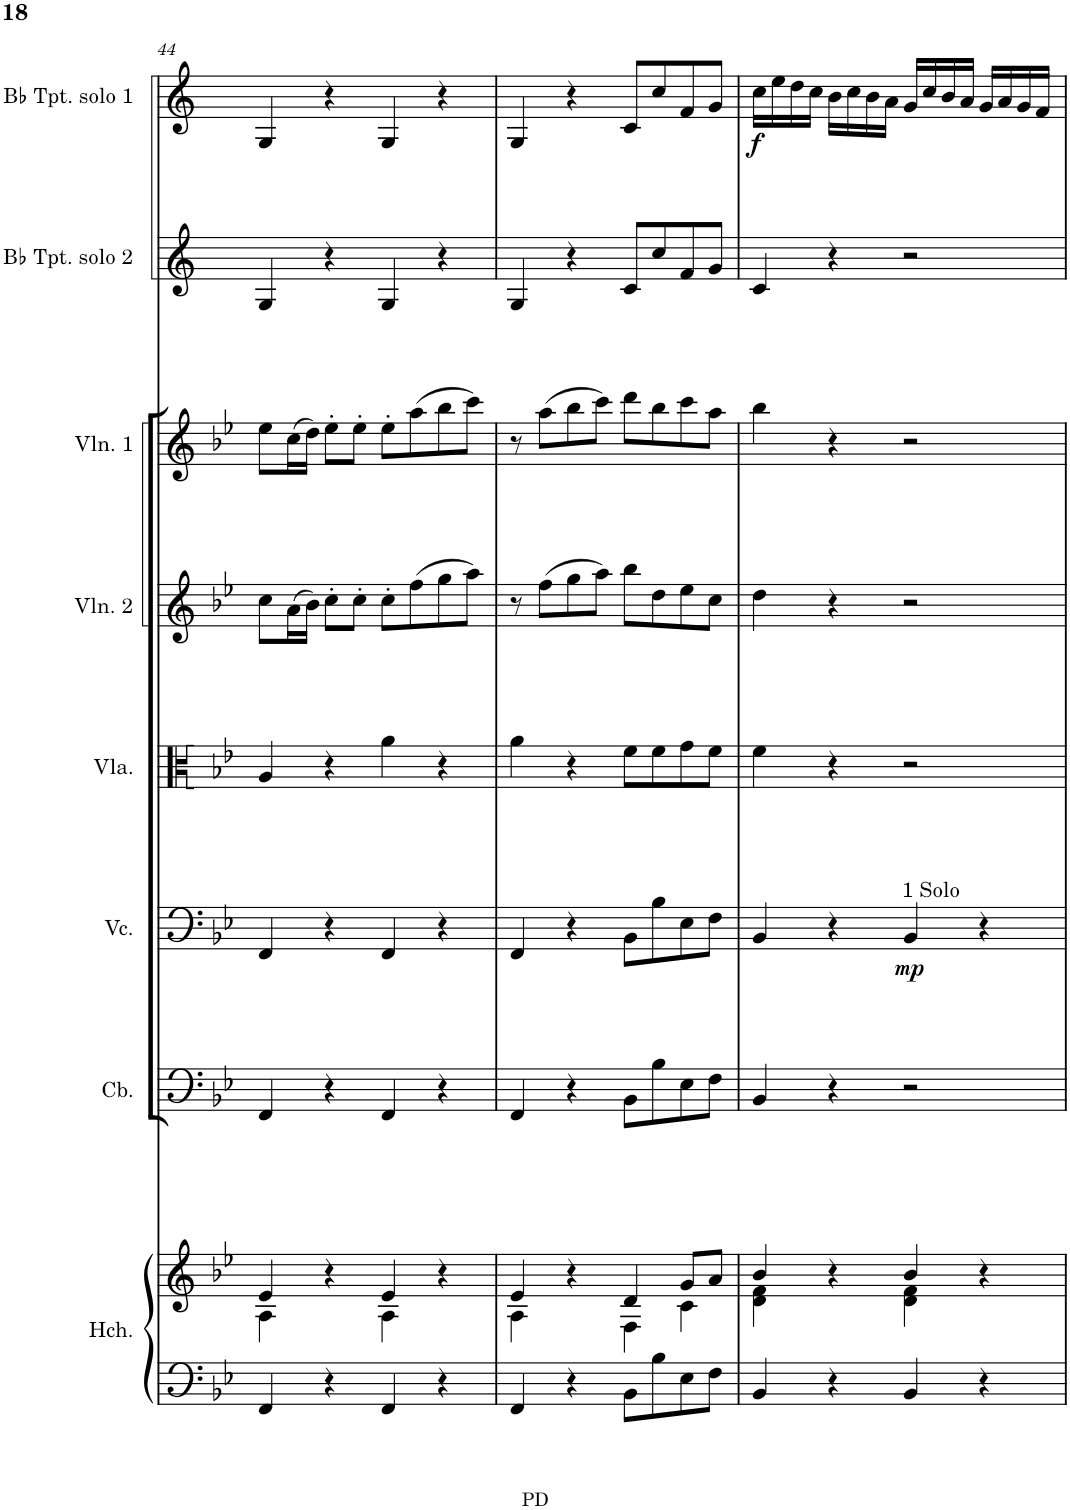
**kern	**kern	**kern	**kern	**dynam	**kern	**kern	**kern	**kern	**kern	**dynam
*part8	*part8	*part7	*part6	*part6	*part5	*part4	*part3	*part2	*part1	*part1
*staff9	*staff8	*staff7	*staff6	*staff6	*staff5	*staff4	*staff3	*staff2	*staff1	*staff1
*I"Harpsichord	*	*I"Contrabass	*I"Violoncello	*	*I"Viola	*I"Violin 2	*I"Violin 1	*I"Bb Trumpet solo 2	*I"Bb Trumpet solo 1	*
*I'Hch.	*	*I'Cb.	*I'Vc.	*	*I'Vla.	*I'Vln. 2	*I'Vln. 1	*I'Bb Tpt. solo 2	*I'Bb Tpt. solo 1	*
!!LO:PB:g=z
*clefF4	*clefG2	*clefF4	*clefF4	*	*clefC3	*clefG2	*clefG2	*clefG2	*clefG2	*
*	*	*Trd7c12	*	*	*	*	*	*Trd1c2	*Trd1c2	*
*k[b-e-]	*k[b-e-]	*k[b-e-]	*k[b-e-]	*	*k[b-e-]	*k[b-e-]	*k[b-e-]	*k[]	*k[]	*
*M4/4	*M4/4	*M4/4	*M4/4	*	*M4/4	*M4/4	*M4/4	*M4/4	*M4/4	*
*met(c)	*met(c)	*met(c)	*met(c)	*	*met(c)	*met(c)	*met(c)	*met(c)	*met(c)	*
=44	=44	=44	=44	=44	=44	=44	=44	=44	=44	=44
*	*^	*	*	*	*	*	*	*	*	*
4FF/	4e-/	4A\	4FF/	4FF/	.	4A/	8cc\L	8ee-\L	4G/	4G/	.
.	.	.	.	.	.	.	(16a\L	(16cc\L	.	.	.
.	.	.	.	.	.	.	16b-\JJ)	16dd\JJ)	.	.	.
4r	4r	4ryy	4r	4r	.	4r	8cc'\L	8ee-'\L	4r	4r	.
.	.	.	.	.	.	.	8cc'\J	8ee-'\J	.	.	.
4FF/	4e-/	4A\	4FF/	4FF/	.	4a\	8cc'\L	8ee-'\L	4G/	4G/	.
.	.	.	.	.	.	.	(8ff\	(8aa\	.	.	.
4r	4r	4ryy	4r	4r	.	4r	8gg\	8bb-\	4r	4r	.
.	.	.	.	.	.	.	8aa\J)	8ccc\J)	.	.	.
=45	=45	=45	=45	=45	=45	=45	=45	=45	=45	=45	=45
4FF/	4e-/	4A\	4FF/	4FF/	.	4a\	8r	8r	4G/	4G/	.
.	.	.	.	.	.	.	(8ff\L	(8aa\L	.	.	.
4r	4r	4ryy	4r	4r	.	4r	8gg\	8bb-\	4r	4r	.
.	.	.	.	.	.	.	8aa\J)	8ccc\J)	.	.	.
8BB-\L	4d/	4F\	8BB-\L	8BB-\L	.	8f\L	8bb-\L	8ddd\L	8c/L	8c/L	.
8B-\	.	.	8B-\	8B-\	.	8f\	8dd\	8bb-\	8cc/	8cc/	.
8E-\	8g/L	4c\	8E-\	8E-\	.	8g\	8ee-\	8ccc\	8f/	8f/	.
8F\J	8a/J	.	8F\J	8F\J	.	8f\J	8cc\J	8aa\J	8g/J	8g/J	.
=46	=46	=46	=46	=46	=46	=46	=46	=46	=46	=46	=46
!	!	!	!	!	!	!	!	!	!	!	!LO:DY:b
4BB-/	4b-/	4d\ 4f\	4BB-/	4BB-/	.	4f\	4dd\	4bb-\	4c/	16cc\LL	f
.	.	.	.	.	.	.	.	.	.	16ee\	.
.	.	.	.	.	.	.	.	.	.	16dd\	.
.	.	.	.	.	.	.	.	.	.	16cc\JJ	.
4r	4r	4ryy	4r	4r	.	4r	4r	4r	4r	16b\LL	.
.	.	.	.	.	.	.	.	.	.	16cc\	.
.	.	.	.	.	.	.	.	.	.	16b\	.
.	.	.	.	.	.	.	.	.	.	16a\JJ	.
!	!	!	!	!LO:TX:a:t=1 Solo	!	!	!	!	!	!	!
!	!	!	!	!	!LO:DY:b	!	!	!	!	!	!
4BB-/	4b-/	4d\ 4f\	2r	4BB-/	mp	2r	2r	2r	2r	16g/LL	.
.	.	.	.	.	.	.	.	.	.	16cc/	.
.	.	.	.	.	.	.	.	.	.	16b/	.
.	.	.	.	.	.	.	.	.	.	16a/JJ	.
4r	4r	4ryy	.	4r	.	.	.	.	.	16g/LL	.
.	.	.	.	.	.	.	.	.	.	16a/	.
.	.	.	.	.	.	.	.	.	.	16g/	.
.	.	.	.	.	.	.	.	.	.	16f/JJ	.
*	*v	*v	*	*	*	*	*	*	*	*	*
=	=	=	=	=	=	=	=	=	=	=
*-	*-	*-	*-	*-	*-	*-	*-	*-	*-	*-
